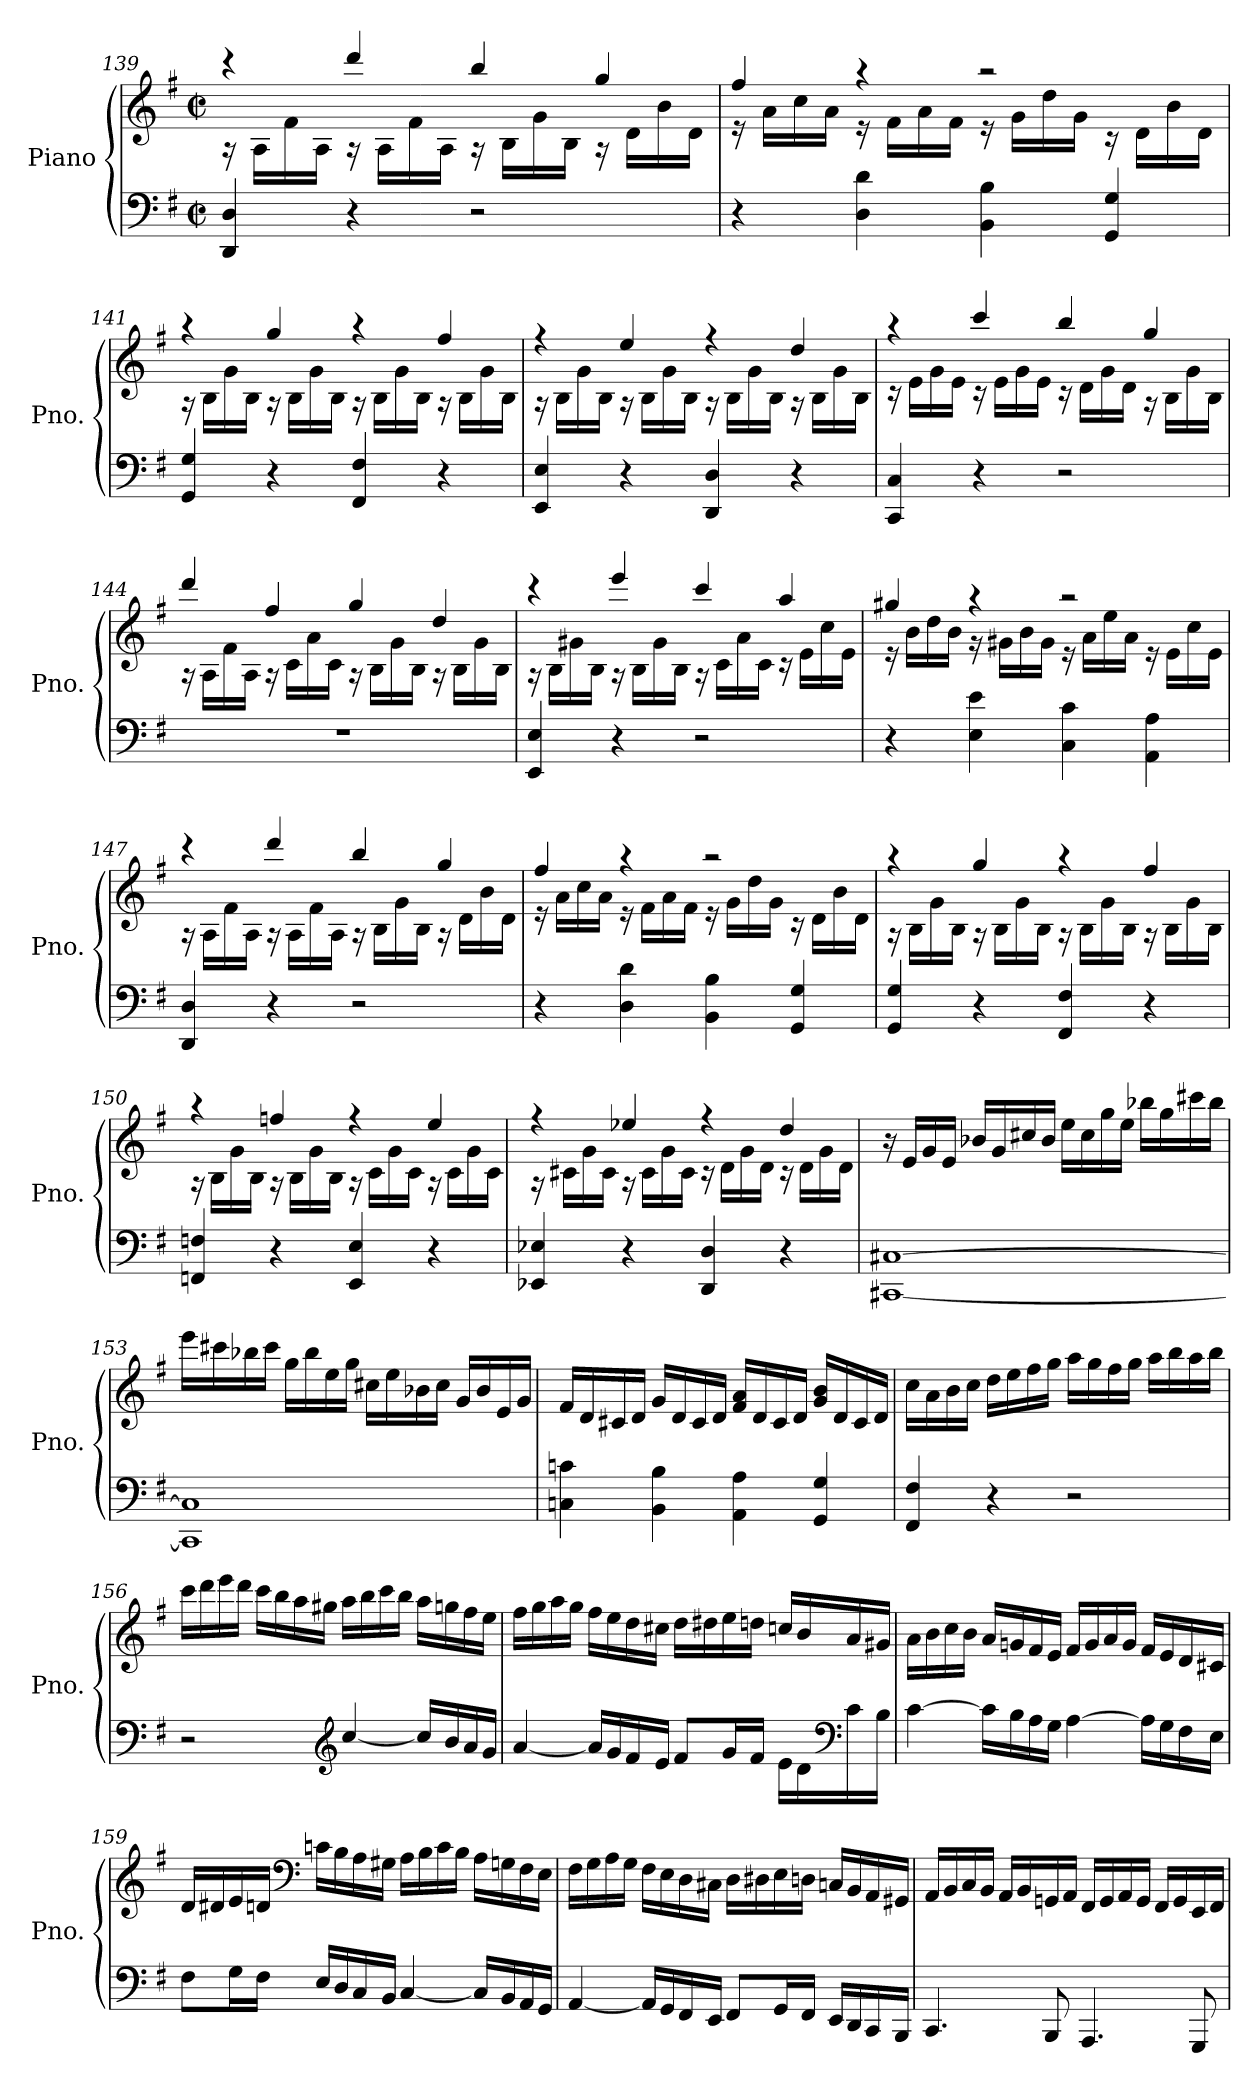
**kern	**kern
*part1	*part1
*staff2	*staff1
*I"Piano	*
*I'Pno.	*
*clefF4	*clefG2
*k[f#]	*k[f#]
*G:	*G:
*M2/2	*M2/2
*met(c|)	*met(c|)
=139	=139
*	*^
4DD/ 4D/	4r	16r
.	.	16A\LL
.	.	16f#\
.	.	16A\JJ
4r	4ddd/	16r
.	.	16A\LL
.	.	16f#\
.	.	16A\JJ
2r	4bb/	16r
.	.	16B\LL
.	.	16g\
.	.	16B\JJ
.	4gg/	16r
.	.	16d\LL
.	.	16b\
.	.	16d\JJ
=140	=140	=140
4r	4ff#/	16r
.	.	16a\LL
.	.	16cc\
.	.	16a\JJ
4D\ 4d\	4r	16r
.	.	16f#\LL
.	.	16a\
.	.	16f#\JJ
4BB\ 4B\	2r	16r
.	.	16g\LL
.	.	16dd\
.	.	16g\JJ
4GG/ 4G/	.	16r
.	.	16d\LL
.	.	16b\
.	.	16d\JJ
=141	=141	=141
4GG/ 4G/	4r	16r
.	.	16B\LL
.	.	16g\
.	.	16B\JJ
4r	4gg/	16r
.	.	16B\LL
.	.	16g\
.	.	16B\JJ
4FF#/ 4F#/	4r	16r
.	.	16B\LL
.	.	16g\
.	.	16B\JJ
4r	4ff#/	16r
.	.	16B\LL
.	.	16g\
.	.	16B\JJ
=142	=142	=142
4EE/ 4E/	4r	16r
.	.	16B\LL
.	.	16g\
.	.	16B\JJ
4r	4ee/	16r
.	.	16B\LL
.	.	16g\
.	.	16B\JJ
4DD/ 4D/	4r	16r
.	.	16B\LL
.	.	16g\
.	.	16B\JJ
4r	4dd/	16r
.	.	16B\LL
.	.	16g\
.	.	16B\JJ
=143	=143	=143
4CC/ 4C/	4r	16r
.	.	16e\LL
.	.	16g\
.	.	16e\JJ
4r	4ccc/	16r
.	.	16e\LL
.	.	16g\
.	.	16e\JJ
2r	4bb/	16r
.	.	16d\LL
.	.	16g\
.	.	16d\JJ
.	4gg/	16r
.	.	16B\LL
.	.	16g\
.	.	16B\JJ
=144	=144	=144
1r	4ddd/	16r
.	.	16A\LL
.	.	16f#\
.	.	16A\JJ
.	4ff#/	16r
.	.	16c\LL
.	.	16a\
.	.	16c\JJ
.	4gg/	16r
.	.	16B\LL
.	.	16g\
.	.	16B\JJ
.	4dd/	16r
.	.	16B\LL
.	.	16g\
.	.	16B\JJ
=145	=145	=145
4EE/ 4E/	4r	16r
.	.	16B\LL
.	.	16g#X\
.	.	16B\JJ
4r	4eee/	16r
.	.	16B\LL
.	.	16g#\
.	.	16B\JJ
2r	4ccc/	16r
.	.	16c\LL
.	.	16a\
.	.	16c\JJ
.	4aa/	16r
.	.	16e\LL
.	.	16cc\
.	.	16e\JJ
=146	=146	=146
4r	4gg#X/	16r
.	.	16b\LL
.	.	16dd\
.	.	16b\JJ
4E\ 4e\	4r	16r
.	.	16g#X\LL
.	.	16b\
.	.	16g#\JJ
4C\ 4c\	2r	16r
.	.	16a\LL
.	.	16ee\
.	.	16a\JJ
4AA\ 4A\	.	16r
.	.	16e\LL
.	.	16cc\
.	.	16e\JJ
=147	=147	=147
4DD/ 4D/	4r	16r
.	.	16A\LL
.	.	16f#\
.	.	16A\JJ
4r	4ddd/	16r
.	.	16A\LL
.	.	16f#\
.	.	16A\JJ
2r	4bb/	16r
.	.	16B\LL
.	.	16g\
.	.	16B\JJ
.	4gg/	16r
.	.	16d\LL
.	.	16b\
.	.	16d\JJ
=148	=148	=148
4r	4ff#/	16r
.	.	16a\LL
.	.	16cc\
.	.	16a\JJ
4D\ 4d\	4r	16r
.	.	16f#\LL
.	.	16a\
.	.	16f#\JJ
4BB\ 4B\	2r	16r
.	.	16g\LL
.	.	16dd\
.	.	16g\JJ
4GG/ 4G/	.	16r
.	.	16d\LL
.	.	16b\
.	.	16d\JJ
=149	=149	=149
4GG/ 4G/	4r	16r
.	.	16B\LL
.	.	16g\
.	.	16B\JJ
4r	4gg/	16r
.	.	16B\LL
.	.	16g\
.	.	16B\JJ
4FF#/ 4F#/	4r	16r
.	.	16B\LL
.	.	16g\
.	.	16B\JJ
4r	4ff#/	16r
.	.	16B\LL
.	.	16g\
.	.	16B\JJ
=150	=150	=150
4FFn/ 4Fn/	4r	16r
.	.	16B\LL
.	.	16g\
.	.	16B\JJ
4r	4ffn/	16r
.	.	16B\LL
.	.	16g\
.	.	16B\JJ
4EE/ 4E/	4r	16r
.	.	16c\LL
.	.	16g\
.	.	16c\JJ
4r	4ee/	16r
.	.	16c\LL
.	.	16g\
.	.	16c\JJ
=151	=151	=151
4EE-X/ 4E-X/	4r	16r
.	.	16c#X\LL
.	.	16g\
.	.	16c#\JJ
4r	4ee-X/	16r
.	.	16c#\LL
.	.	16g\
.	.	16c#\JJ
4DD/ 4D/	4r	16r
.	.	16d\LL
.	.	16g\
.	.	16d\JJ
4r	4dd/	16r
.	.	16d\LL
.	.	16g\
.	.	16d\JJ
*	*v	*v
=152	=152
[1CC#X [1C#X	16r
.	16e/LL
.	16g/
.	16e/JJ
.	16b-X/LL
.	16g/
.	16cc#X/
.	16b-/JJ
.	16ee\LL
.	16cc#\
.	16gg\
.	16ee\JJ
.	16bb-X\LL
.	16gg\
.	16ccc#X\
.	16bb-\JJ
=153	=153
1CC#] 1C#]	16eee\LL
.	16ccc#X\
.	16bb-X\
.	16ccc#\JJ
.	16gg\LL
.	16bb-\
.	16ee\
.	16gg\JJ
.	16cc#X\LL
.	16ee\
.	16b-X\
.	16cc#\JJ
.	16g/LL
.	16b-/
.	16e/
.	16g/JJ
=154	=154
4Cn\ 4cn\	16f#/LL
.	16d/
.	16c#X/
.	16d/JJ
4BB\ 4B\	16g/LL
.	16d/
.	16c#/
.	16d/JJ
4AA\ 4A\	16f#/ 16a/LL
.	16d/
.	16c#/
.	16d/JJ
4GG/ 4G/	16g/ 16b/LL
.	16d/
.	16c#/
.	16d/JJ
=155	=155
4FF#/ 4F#/	16cc\LL
.	16a\
.	16b\
.	16cc\JJ
4r	16dd\LL
.	16ee\
.	16ff#\
.	16gg\JJ
2r	16aa\LL
.	16gg\
.	16ff#\
.	16gg\JJ
.	16aa\LL
.	16bb\
.	16aa\
.	16bb\JJ
=156	=156
*^	*
2r	2ryy	16ccc\LL
.	.	16ddd\
.	.	16eee\
.	.	16ddd\JJ
.	.	16ccc\LL
.	.	16bb\
.	.	16aa\
.	.	16gg#X\JJ
*clefG2	*	*
[4cc/	2ryy	16aa\LL
.	.	16bb\
.	.	16ccc\
.	.	16bb\JJ
16cc/LL]	.	16aa\LL
16b/	.	16ggn\
16a/	.	16ff#\
16g/JJ	.	16ee\JJ
*v	*v	*
=157	=157
[4a/	16ff#\LL
.	16gg\
.	16aa\
.	16gg\JJ
16a/LL]	16ff#\LL
16g/	16ee\
16f#/	16dd\
16e/JJ	16cc#X\JJ
8f#/L	16dd\LL
.	16dd#X\
16g/L	16ee\
16f#/JJ	16ddn\JJ
16e\LL	16ccn/LL
16d\	16b/
*clefF4	*
16c\	16a/
16B\JJ	16g#X/JJ
=158	=158
[4c\	16a\LL
.	16b\
.	16cc\
.	16b\JJ
16c\LL]	16a/LL
16B\	16gn/
16A\	16f#/
16G\JJ	16e/JJ
[4A\	16f#/LL
.	16g/
.	16a/
.	16g/JJ
16A\LL]	16f#/LL
16G\	16e/
16F#\	16d/
16E\JJ	16c#X/JJ
=159	=159
8F#\L	16d/LL
.	16d#X/
16G\L	16e/
16F#\JJ	16dn/JJ
*	*clefF4
16E/LL	16cn\LL
16D/	16B\
16C/	16A\
16BB/JJ	16G#X\JJ
[4C/	16A\LL
.	16B\
.	16c\
.	16B\JJ
16C/LL]	16A\LL
16BB/	16Gn\
16AA/	16F#\
16GG/JJ	16E\JJ
=160	=160
[4AA/	16F#\LL
.	16G\
.	16A\
.	16G\JJ
16AA/LL]	16F#\LL
16GG/	16E\
16FF#/	16D\
16EE/JJ	16C#X\JJ
8FF#/L	16D\LL
.	16D#X\
16GG/L	16E\
16FF#/JJ	16Dn\JJ
16EE/LL	16Cn/LL
16DD/	16BB/
16CC/	16AA/
16BBB/JJ	16GG#X/JJ
=161	=161
4.CC/	16AA/LL
.	16BB/
.	16C/
.	16BB/JJ
.	16AA/LL
.	16BB/
8BBB/	16GGn/
.	16AA/JJ
4.AAA/	16FF#/LL
.	16GG/
.	16AA/
.	16GG/JJ
.	16FF#/LL
.	16GG/
8GGG/	16EE/
.	16FF#/JJ
=	=
*-	*-
